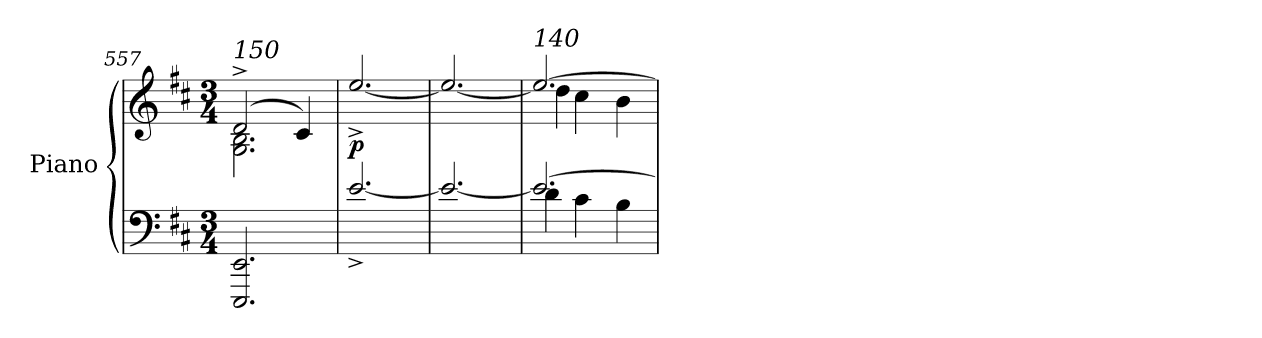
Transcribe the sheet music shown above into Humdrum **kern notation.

**kern	**kern	**dynam
*part1	*part1	*part1
*staff2	*staff1	*staff1/2
*I"Piano	*	*
*I'Pno	*	*
*clefF4	*clefG2	*
*k[f#c#]	*k[f#c#]	*
*M3/4	*M3/4	*
=557	=557	=557
*	*^	*
!	!LO:TX:a:i:t=150	!	!
2.EEE/ 2.EE/	(2d^/	2.G\ 2.B\	.
.	4c#/)	.	.
*	*v	*v	*
=558	=558	=558
!	!	!LO:DY:b
[2.e^/	[2.ee^/	p
=559	=559	=559
2.e/_	2.ee/_	.
=560	=560	=560
*^	*^	*
!	!	!LO:TX:a:i:t=140	!	!
2.e/_	4d\	2.ee/_	4dd\	.
.	4c#\	.	4cc#\	.
.	4B\	.	4b\	.
*v	*v	*	*	*
*	*v	*v	*
=	=	=
*-	*-	*-
